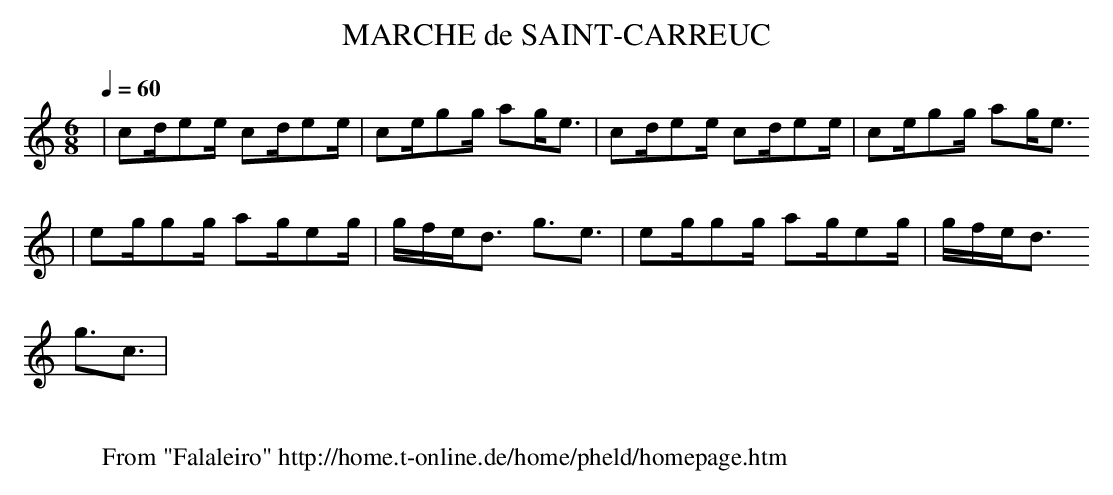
X:1
T:MARCHE de SAINT-CARREUC
M:6/8
L:1/8
Q:1/4=60
K:C
|cd/2ee/2 cd/2ee/2|ce/2gg/2 ag/2e3/2|cd/2ee/2 cd/2ee/2|ce/2gg/2 ag/2e3/2
|
eg/2gg/2 ag/2eg/2|g/2f/2e/2d3/2 g3/2e3/2|eg/2gg/2 ag/2eg/2|g/2f/2e/2d3/2
 g3/2c3/2|
W:
W: From "Falaleiro" http://home.t-online.de/home/pheld/homepage.htm
